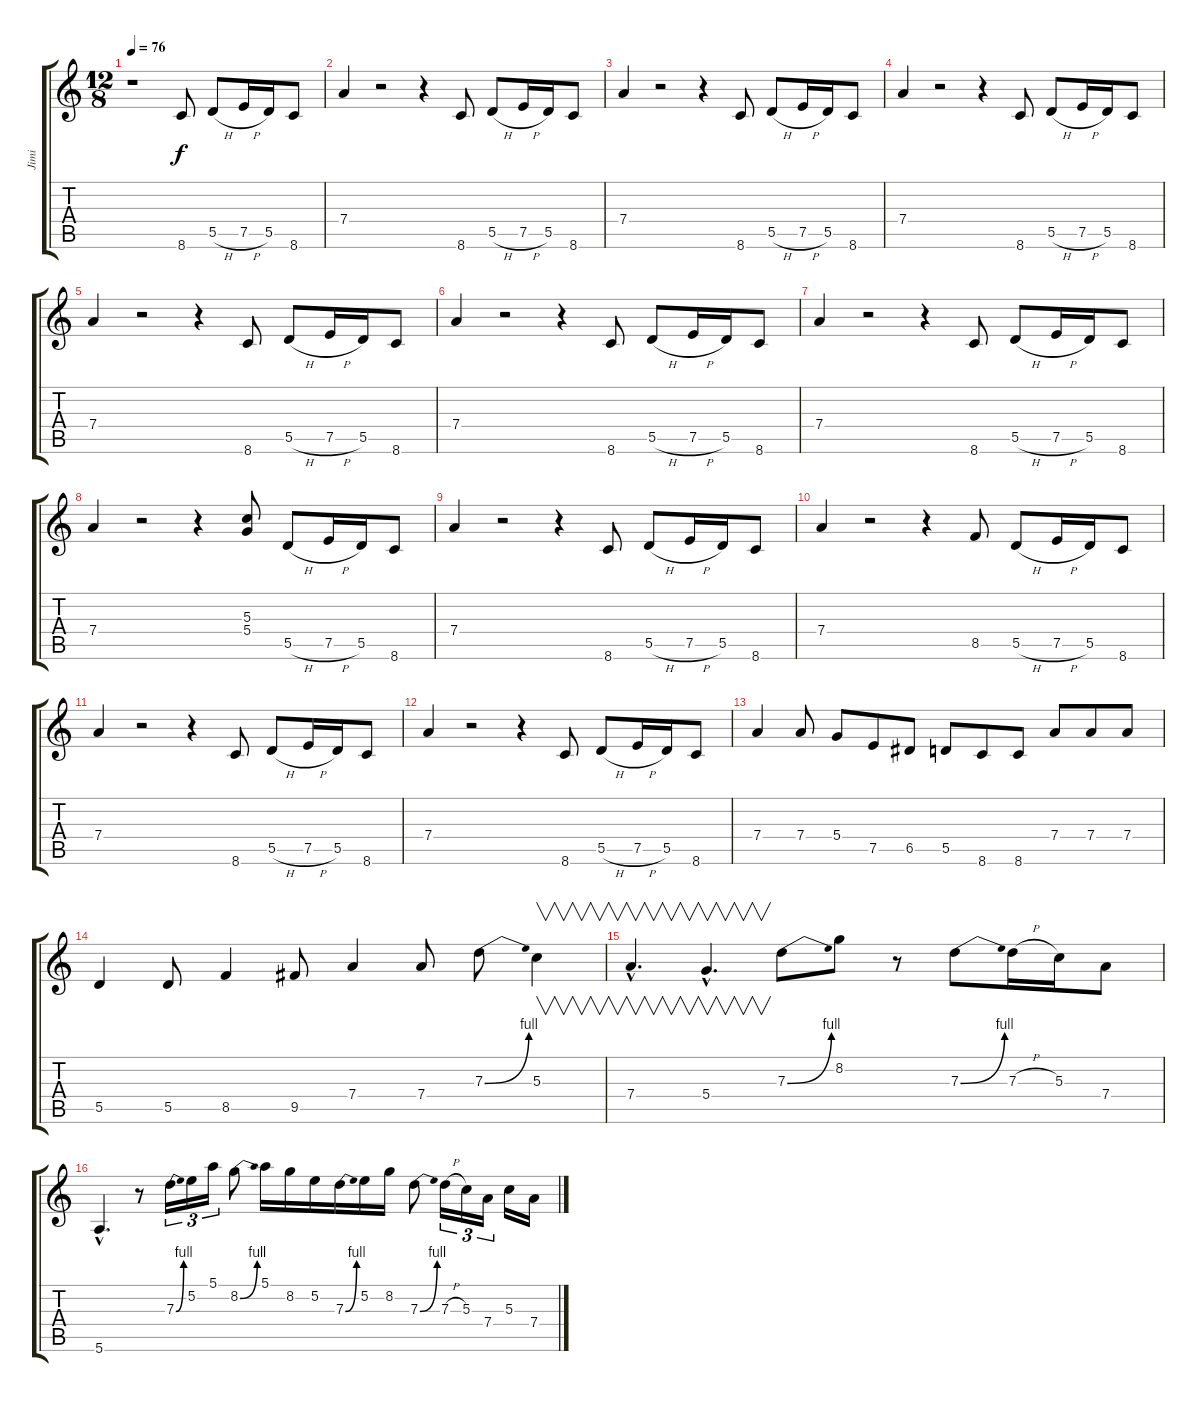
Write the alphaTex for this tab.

\track ("Jimi" "Jimi") {instrument overdrivenguitar}
\staff {score tabs}
\tuning (E4 B3 G3 D3 A2 E2) {hide}
\ts (12 8)
\tempo 76
\clef g2
\ks c
r.1{dy f instrument overdrivenguitar} 8.6.8 5.5{h}.8 7.5{h}.16 5.5.16 8.6.8 |
7.4.4 r.2 r.4 8.6.8 5.5{h}.8 7.5{h}.16 5.5.16 8.6.8 |
7.4.4 r.2 r.4 8.6.8 5.5{h}.8 7.5{h}.16 5.5.16 8.6.8 |
7.4.4 r.2 r.4 8.6.8 5.5{h}.8 7.5{h}.16 5.5.16 8.6.8 |
7.4.4 r.2 r.4 8.6.8 5.5{h}.8 7.5{h}.16 5.5.16 8.6.8 |
7.4.4 r.2 r.4 8.6.8 5.5{h}.8 7.5{h}.16 5.5.16 8.6.8 |
7.4.4 r.2 r.4 8.6.8 5.5{h}.8 7.5{h}.16 5.5.16 8.6.8 |
7.4.4 r.2 r.4 (5.3 5.4).8 5.5{h}.8 7.5{h}.16 5.5.16 8.6.8 |
7.4.4 r.2 r.4 8.6.8 5.5{h}.8 7.5{h}.16 5.5.16 8.6.8 |
7.4.4 r.2 r.4 8.5.8 5.5{h}.8 7.5{h}.16 5.5.16 8.6.8 |
7.4.4 r.2 r.4 8.6.8 5.5{h}.8 7.5{h}.16 5.5.16 8.6.8 |
7.4.4 r.2 r.4 8.6.8 5.5{h}.8 7.5{h}.16 5.5.16 8.6.8 |
7.4.4 7.4.8 5.4.8 7.5.8 6.5.8 5.5.8 8.6.8 8.6.8 7.4.8 7.4.8 7.4.8 |
5.5.4 5.5.8 8.5.4 9.5.8 7.4.4 7.4.8 7.3{be (bend 0 0 60 4)}.8 5.3.4{v} |
7.4{hac}.4{v d} 5.4{hac}.4{v d} 7.3{be (bend 0 0 60 4)}.8 8.2.8 r.8 7.3{be (bend 0 0 60 4)}.8 7.3{h}.16 5.3.16 7.4.8 |
5.6{hac}.4{d} r.8 7.3{be (bend 0 0 60 4)}.16{tu (3 2)} 5.2.16{tu (3 2)} 5.1.16{tu (3 2)} 8.2{be (bend 0 0 60 4)}.8 5.1.16 8.2.16 5.2.16 7.3{be (bend 0 0 60 4)}.16 5.2.16 8.2.16 7.3{be (bend 0 0 60 4)}.8 7.3{h}.16{tu (3 2)} 5.3.16{tu (3 2)} 7.4.16{tu (3 2)} 5.3.16 7.4.16
